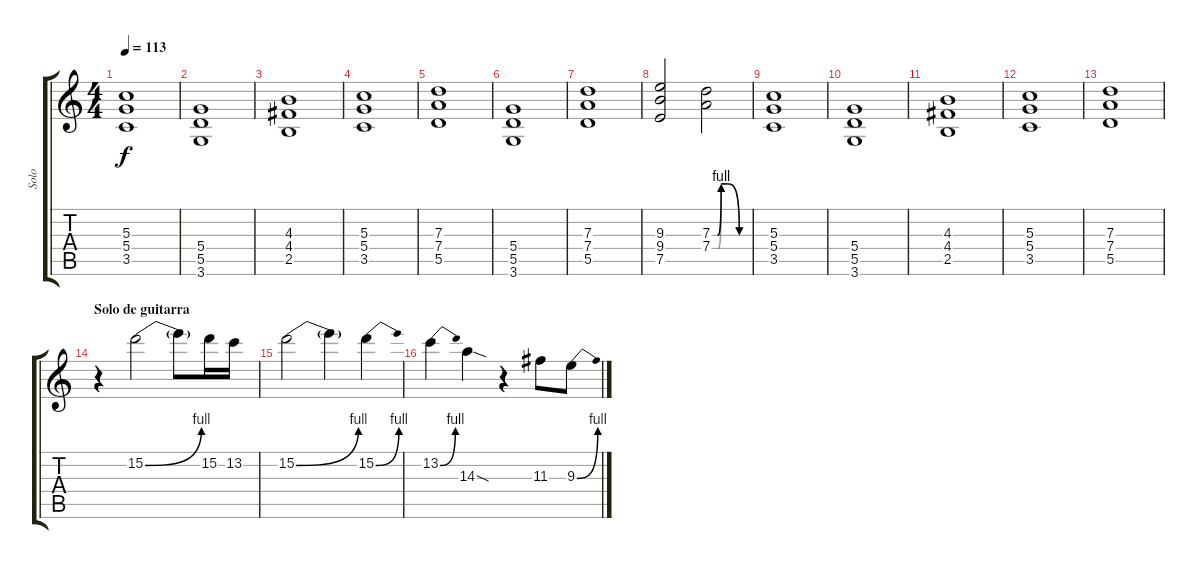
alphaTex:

\track ("Solo" "Solo") {instrument distortionguitar}
\staff {score tabs}
\tuning (E4 B3 G3 D3 A2 E2) {hide}
\ts (4 4)
\tempo 113
\clef g2
\ks c
(5.3 5.4 3.5).1{dy f} |
(5.4 5.5 3.6).1 |
(4.3 4.4 2.5).1 |
(5.3 5.4 3.5).1 |
(7.3 7.4 5.5).1 |
(5.4 5.5 3.6).1 |
(7.3 7.4 5.5).1 |
(9.3 9.4 7.5).2 (7.3{be (custom 0 0 9 0 15 4 25 4 45 0 60 0)} 7.4{be (custom 0 0 10 0 15 4 26 4 45 0 60 0)}).2 |
(5.3 5.4 3.5).1 |
(5.4 5.5 3.6).1 |
(4.3 4.4 2.5).1 |
(5.3 5.4 3.5).1 |
(7.3 7.4 5.5).1 |
\section ("" "Solo de guitarra")
r.4 15.2{be (bend 0 0 60 4)}.2 15.2{t}.8 15.2.16 13.2.16 |
15.2{be (bend 0 0 60 4)}.2 15.2{t}.4 15.2{be (bend 0 0 60 4)}.4 |
13.2{be (bend 0 0 60 4)}.4 14.3{sod}.4 r.4 11.3.8 9.3{be (bend 0 0 60 4)}.8
